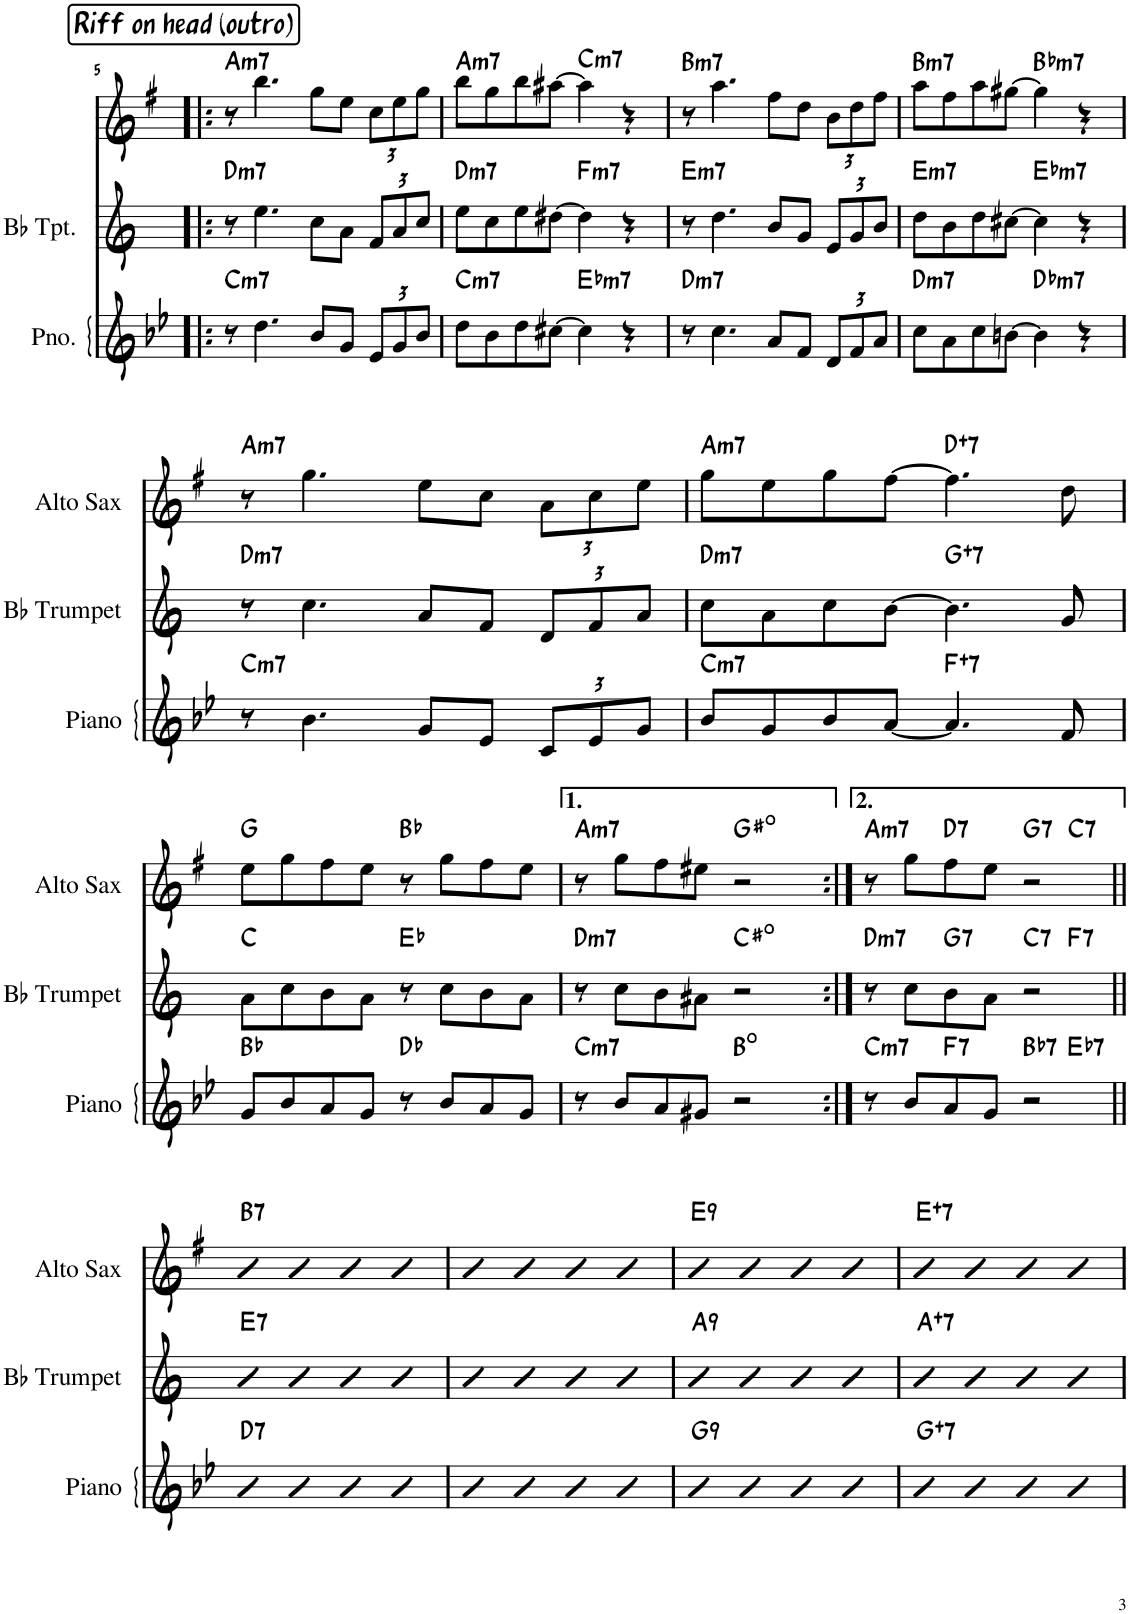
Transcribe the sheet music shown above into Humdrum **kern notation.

**kern	**harte	**kern	**harte	**kern	**harte
*part3	*part3	*part2	*part2	*part1	*part1
*staff3	*	*staff2	*	*staff1	*
*I"Piano	*	*I"Bb Trumpet	*	*I"Alto Sax	*
*I'Pno.	*	*I'Bb Tpt.	*	*I'Sax	*
!!LO:PB:g=z
*clefG2	*	*clefG2	*	*clefG2	*
*	*	*Trd1c2	*	*Trd5c9	*
*k[b-e-]	*	*k[]	*	*k[f#]	*
*M4/4	*	*M4/4	*	*M4/4	*
!!LO:REH:place=s1:a:cj:fs=14:t=Riff on head (outro)
=5!|:	=5!|:	=5!|:	=5!|:	=5!|:	=5!|:
!	!LO:H:kt=m7	!	!LO:H:kt=m7	!	!LO:H:kt=m7
8r	C:min7	8r	D:min7	8r	A:min7
4.dd\	.	4.ee\	.	4.bb\	.
8b-/L	.	8cc\L	.	8gg\L	.
8g/J	.	8a\J	.	8ee\J	.
*Xbrackettup	*	*Xbrackettup	*	*Xbrackettup	*
12e-/L	.	12f/L	.	12cc\L	.
12g/	.	12a/	.	12ee\	.
12b-/J	.	12cc/J	.	12gg\J	.
=6	=6	=6	=6	=6	=6
!	!LO:H:kt=m7	!	!LO:H:kt=m7	!	!LO:H:kt=m7
8dd\L	C:min7	8ee\L	D:min7	8bb\L	A:min7
8b-\	.	8cc\	.	8gg\	.
8dd\	.	8ee\	.	8bb\	.
[8cc#X\J	.	[8dd#X\J	.	[8aa#X\J	.
!	!LO:H:kt=m7	!	!LO:H:kt=m7	!	!LO:H:kt=m7
4cc#\]	Eb:min7	4dd#\]	F:min7	4aa#\]	C:min7
4r	.	4r	.	4r	.
=7	=7	=7	=7	=7	=7
!	!LO:H:kt=m7	!	!LO:H:kt=m7	!	!LO:H:kt=m7
8r	D:min7	8r	E:min7	8r	B:min7
4.cc\	.	4.dd\	.	4.aa\	.
8a/L	.	8b/L	.	8ff#\L	.
8f/J	.	8g/J	.	8dd\J	.
12d/L	.	12e/L	.	12b\L	.
12f/	.	12g/	.	12dd\	.
12a/J	.	12b/J	.	12ff#\J	.
=8	=8	=8	=8	=8	=8
!	!LO:H:kt=m7	!	!LO:H:kt=m7	!	!LO:H:kt=m7
8cc\L	D:min7	8dd\L	E:min7	8aa\L	B:min7
8a\	.	8b\	.	8ff#\	.
8cc\	.	8dd\	.	8aa\	.
[8bn\J	.	[8cc#X\J	.	[8gg#X\J	.
!	!LO:H:kt=m7	!	!LO:H:kt=m7	!	!LO:H:kt=m7
4b\]	Db:min7	4cc#\]	Eb:min7	4gg#\]	Bb:min7
4r	.	4r	.	4r	.
!!LO:LB:g=z
=1	=1	=1	=1	=1	=1
!	!LO:H:kt=m7	!	!LO:H:kt=m7	!	!LO:H:kt=m7
8r	C:min7	8r	D:min7	8r	A:min7
4.b-\	.	4.cc\	.	4.gg\	.
8g/L	.	8a/L	.	8ee\L	.
8e-/J	.	8f/J	.	8cc\J	.
12c/L	.	12d/L	.	12a\L	.
12e-/	.	12f/	.	12cc\	.
12g/J	.	12a/J	.	12ee\J	.
=2	=2	=2	=2	=2	=2
!	!LO:H:kt=m7	!	!LO:H:kt=m7	!	!LO:H:kt=m7
8b-/L	C:min7	8cc\L	D:min7	8gg\L	A:min7
8g/	.	8a\	.	8ee\	.
8b-/	.	8cc\	.	8gg\	.
[8a/J	.	[8b\J	.	[8ff#\J	.
!	!LO:H:kt=7	!	!LO:H:kt=7	!	!LO:H:kt=7
4.a/]	F:aug(b7)	4.b\]	G:aug(b7)	4.ff#\]	D:aug(b7)
8f/	.	8g/	.	8dd\	.
!!LO:LB:g=z
=1	=1	=1	=1	=1	=1
8g/L	Bb:maj	8a\L	C:maj	8ee\L	G:maj
8b-/	.	8cc\	.	8gg\	.
8a/	.	8b\	.	8ff#\	.
8g/J	.	8a\J	.	8ee\J	.
8r	Db:maj	8r	Eb:maj	8r	Bb:maj
8b-/L	.	8cc\L	.	8gg\L	.
8a/	.	8b\	.	8ff#\	.
8g/J	.	8a\J	.	8ee\J	.
=2	=2	=2	=2	=2	=2
!	!LO:H:kt=m7	!	!LO:H:kt=m7	!	!LO:H:kt=m7
8r	C:min7	8r	D:min7	8r	A:min7
8b-/L	.	8cc\L	.	8gg\L	.
8a/	.	8b\	.	8ff#\	.
8g#X/J	.	8a#X\J	.	8ee#X\J	.
2r	B:dim	2r	C#:dim	2r	G#:dim
=3:|!	=3:|!	=3:|!	=3:|!	=3:|!	=3:|!
!	!LO:H:kt=m7	!	!LO:H:kt=m7	!	!LO:H:kt=m7
*^	*	*^	*	*^	*
8r	2.ryy	C:min7	8r	2.ryy	D:min7	8r	2.ryy	A:min7
8b-/L	.	.	8cc\L	.	.	8gg\L	.	.
!	!	!LO:H:kt=7	!	!	!LO:H:kt=7	!	!	!LO:H:kt=7
8a/	.	F:7	8b\	.	G:7	8ff#\	.	D:7
8g/J	.	.	8a\J	.	.	8ee\J	.	.
!	!	!LO:H:kt=7	!	!	!LO:H:kt=7	!	!	!LO:H:kt=7
2r	.	Bb:7	2r	.	C:7	2r	.	G:7
!	!	!LO:H:kt=7	!	!	!LO:H:kt=7	!	!	!LO:H:kt=7
.	4ryy	Eb:7	.	4ryy	F:7	.	4ryy	C:7
!!LO:LB:g=z
=1||	=1||	=1||	=1||	=1||	=1||	=1||	=1||	=1||
!	!	!LO:H:kt=7	!	!	!LO:H:kt=7	!	!	!LO:H:kt=7
*v	*v	*	*	*	*	*v	*v	*
*	*	*v	*v	*	*	*
4b-	D:7	4b	E:7	4b	B:7
4b-	.	4b	.	4b	.
4b-	.	4b	.	4b	.
4b-	.	4b	.	4b	.
=2	=2	=2	=2	=2	=2
4b-	.	4b	.	4b	.
4b-	.	4b	.	4b	.
4b-	.	4b	.	4b	.
4b-	.	4b	.	4b	.
=3	=3	=3	=3	=3	=3
!	!LO:H:kt=9	!	!LO:H:kt=9	!	!LO:H:kt=9
4b-	G:9	4b	A:9	4b	E:9
4b-	.	4b	.	4b	.
4b-	.	4b	.	4b	.
4b-	.	4b	.	4b	.
=4	=4	=4	=4	=4	=4
!	!LO:H:kt=7	!	!LO:H:kt=7	!	!LO:H:kt=7
4b-	G:aug(b7)	4b	A:aug(b7)	4b	E:aug(b7)
4b-	.	4b	.	4b	.
4b-	.	4b	.	4b	.
4b-	.	4b	.	4b	.
=	=	=	=	=	=
*-	*-	*-	*-	*-	*-
